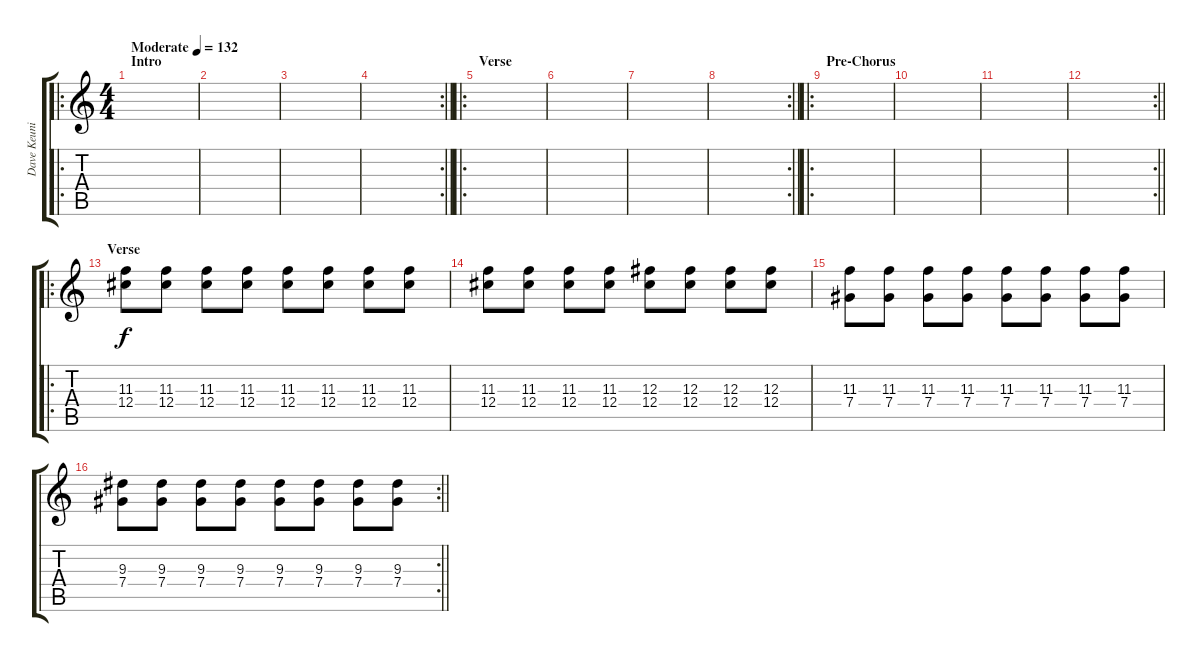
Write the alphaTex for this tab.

\track ("Dave Keuning" "Dave Keuni") {instrument electricguitarmuted}
\staff {score tabs}
\tuning (Eb4 Bb3 Gb3 Db3 Ab2 Eb2) {hide}
\ro
\ts (4 4)
\section ("" "Intro")
\tempo (132 "Moderate")
\clef g2
\ks c
|
|
|
\rc 2
\barLineRight lightlight
|
\ro
\section ("" "Verse")
|
|
|
\rc 2
\barLineRight lightlight
|
\ro
\section ("" "Pre-Chorus")
|
|
|
\rc 2
\barLineRight lightlight
|
\ro
\section ("" "Verse")
(11.3 12.4).8 (11.3 12.4).8 (11.3 12.4).8 (11.3 12.4).8 (11.3 12.4).8 (11.3 12.4).8 (11.3 12.4).8 (11.3 12.4).8 |
(11.3 12.4).8 (11.3 12.4).8 (11.3 12.4).8 (11.3 12.4).8 (12.3 12.4).8 (12.3 12.4).8 (12.3 12.4).8 (12.3 12.4).8 |
(11.3 7.4).8 (11.3 7.4).8 (11.3 7.4).8 (11.3 7.4).8 (11.3 7.4).8 (11.3 7.4).8 (11.3 7.4).8 (11.3 7.4).8 |
\rc 2
\barLineRight lightlight
(9.3 7.4).8 (9.3 7.4).8 (9.3 7.4).8 (9.3 7.4).8 (9.3 7.4).8 (9.3 7.4).8 (9.3 7.4).8 (9.3 7.4).8
